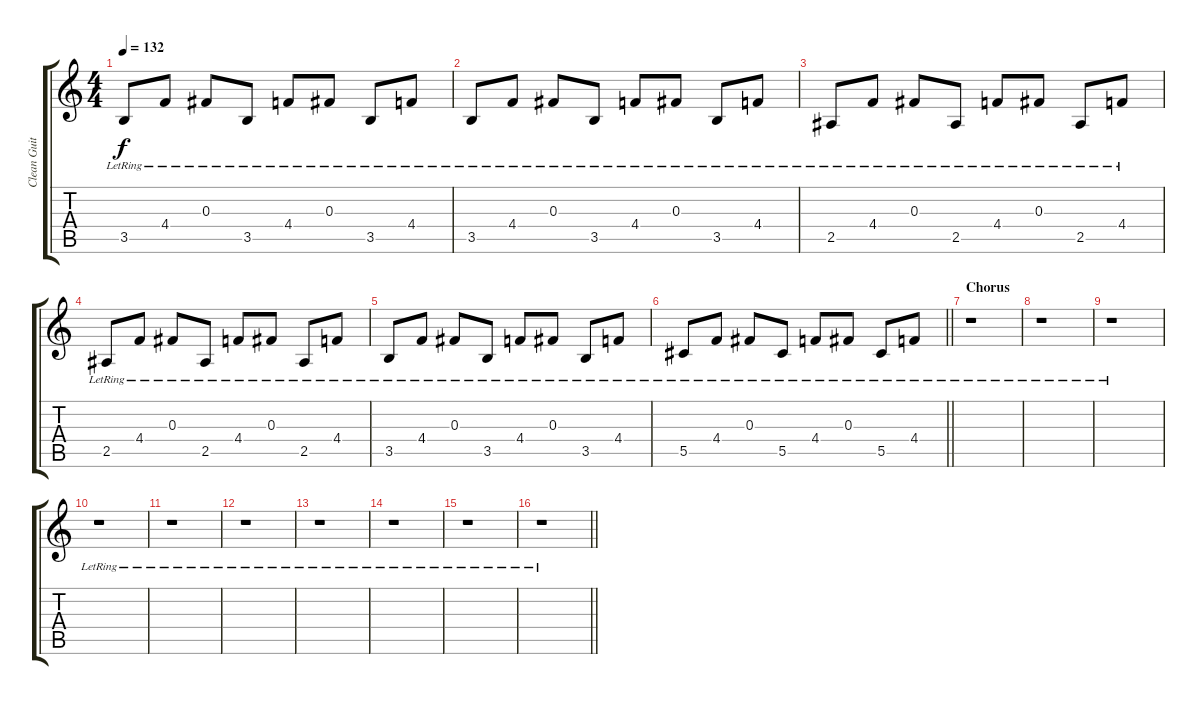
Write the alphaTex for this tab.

\track ("Clean Guitar" "Clean Guit") {instrument electricguitarclean}
\staff {score tabs}
\tuning (Eb4 Bb3 Gb3 Db3 Ab2 Eb2) {hide}
\ts (4 4)
\tempo 132
\clef g2
\ks c
3.5{lr}.8{dy f} 4.4{lr}.8 0.3{lr}.8 3.5{lr}.8 4.4{lr}.8 0.3{lr}.8 3.5{lr}.8 4.4{lr}.8 |
3.5{lr}.8 4.4{lr}.8 0.3{lr}.8 3.5{lr}.8 4.4{lr}.8 0.3{lr}.8 3.5{lr}.8 4.4{lr}.8 |
2.5{lr}.8 4.4{lr}.8 0.3{lr}.8 2.5{lr}.8 4.4{lr}.8 0.3{lr}.8 2.5{lr}.8 4.4{lr}.8 |
2.5{lr}.8 4.4{lr}.8 0.3{lr}.8 2.5{lr}.8 4.4{lr}.8 0.3{lr}.8 2.5{lr}.8 4.4{lr}.8 |
3.5{lr}.8 4.4{lr}.8 0.3{lr}.8 3.5{lr}.8 4.4{lr}.8 0.3{lr}.8 3.5{lr}.8 4.4{lr}.8 |
\barLineRight lightlight
5.5{lr}.8 4.4{lr}.8 0.3{lr}.8 5.5{lr}.8 4.4{lr}.8 0.3{lr}.8 5.5{lr}.8 4.4{lr}.8 |
\section ("" "Chorus")
r.1 |
r.1 |
r.1 |
r.1 |
r.1 |
r.1 |
r.1 |
r.1 |
r.1 |
\barLineRight lightlight
r.1
